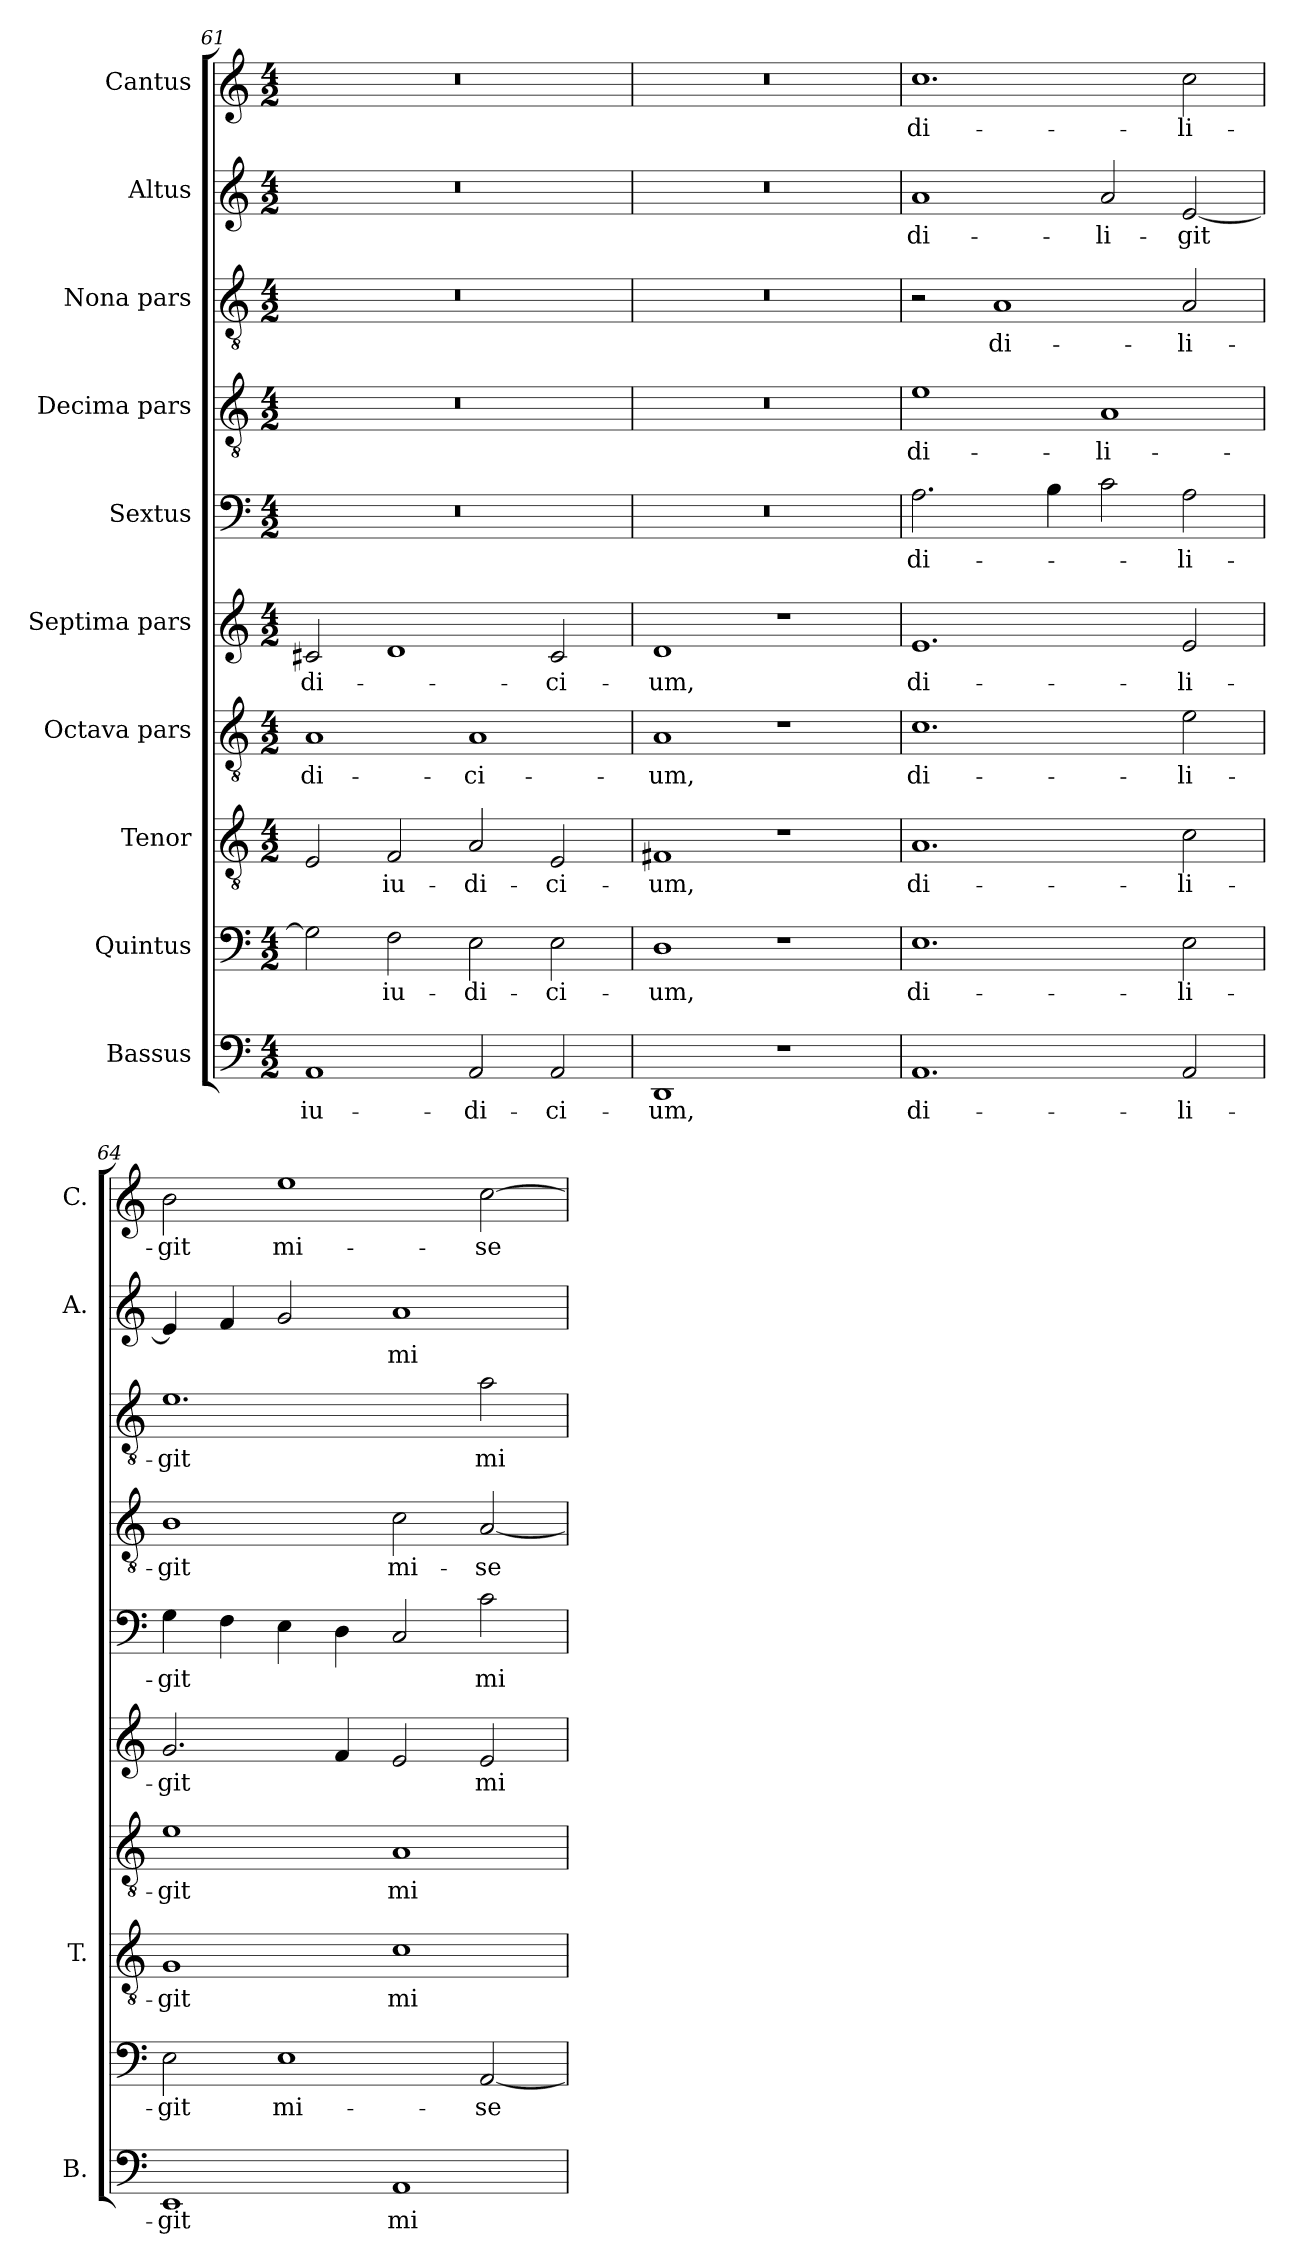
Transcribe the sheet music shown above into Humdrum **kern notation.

**kern	**text	**kern	**text	**kern	**text	**kern	**text	**kern	**text	**kern	**text	**kern	**text	**kern	**text	**kern	**text	**kern	**text
*part10	*part10	*part9	*part9	*part8	*part8	*part7	*part7	*part6	*part6	*part5	*part5	*part4	*part4	*part3	*part3	*part2	*part2	*part1	*part1
*staff10	*staff10	*staff9	*staff9	*staff8	*staff8	*staff7	*staff7	*staff6	*staff6	*staff5	*staff5	*staff4	*staff4	*staff3	*staff3	*staff2	*staff2	*staff1	*staff1
*I"Bassus	*	*I"Quintus	*	*I"Tenor	*	*I"Octava pars	*	*I"Septima pars	*	*I"Sextus	*	*I"Decima pars	*	*I"Nona pars	*	*I"Altus	*	*I"Cantus	*
*I'B.	*	*	*	*I'T.	*	*	*	*	*	*	*	*	*	*	*	*I'A.	*	*I'C.	*
*clefF4	*	*clefF4	*	*clefGv2	*	*clefGv2	*	*clefG2	*	*clefF4	*	*clefGv2	*	*clefGv2	*	*clefG2	*	*clefG2	*
*	*	*	*	*ITrd7c12	*	*ITrd7c12	*	*	*	*	*	*ITrd7c12	*	*ITrd7c12	*	*	*	*	*
*k[]	*	*k[]	*	*k[]	*	*k[]	*	*k[]	*	*k[]	*	*k[]	*	*k[]	*	*k[]	*	*k[]	*
*a:	*	*a:	*	*a:	*	*a:	*	*a:	*	*a:	*	*a:	*	*a:	*	*a:	*	*a:	*
*M4/2	*	*M4/2	*	*M4/2	*	*M4/2	*	*M4/2	*	*M4/2	*	*M4/2	*	*M4/2	*	*M4/2	*	*M4/2	*
=61	=61	=61	=61	=61	=61	=61	=61	=61	=61	=61	=61	=61	=61	=61	=61	=61	=61	=61	=61
!	!LO:LY:b	!	!	!	!	!	!LO:LY:b	!	!LO:LY:b	!LO:N:vis=1	!	!LO:N:vis=1	!	!LO:N:vis=1	!	!LO:N:vis=1	!	!LO:N:vis=1	!
1AA	iu-	2G\]	.	2EE/	.	1AA	-di-	2c#X/	-di-	0r	.	0r	.	0r	.	0r	.	0r	.
!	!	!	!LO:LY:b	!	!LO:LY:b	!	!	!	!	!	!	!	!	!	!	!	!	!	!
.	.	2F\	iu-	2FF/	iu-	.	.	1d	.	.	.	.	.	.	.	.	.	.	.
!	!LO:LY:b	!	!LO:LY:b	!	!LO:LY:b	!	!LO:LY:b	!	!	!	!	!	!	!	!	!	!	!	!
2AA/	-di-	2E\	-di-	2AA/	-di-	1AA	-ci-	.	.	.	.	.	.	.	.	.	.	.	.
!	!LO:LY:b	!	!LO:LY:b	!	!LO:LY:b	!	!	!	!LO:LY:b	!	!	!	!	!	!	!	!	!	!
2AA/	-ci-	2E\	-ci-	2EE/	-ci-	.	.	2c#/	-ci-	.	.	.	.	.	.	.	.	.	.
=62	=62	=62	=62	=62	=62	=62	=62	=62	=62	=62	=62	=62	=62	=62	=62	=62	=62	=62	=62
!	!LO:LY:b	!	!LO:LY:b	!	!LO:LY:b	!	!LO:LY:b	!	!LO:LY:b	!LO:N:vis=1	!	!LO:N:vis=1	!	!LO:N:vis=1	!	!LO:N:vis=1	!	!LO:N:vis=1	!
1DD	-um,	1D	-um,	1FF#X	-um,	1AA	-um,	1d	-um,	0r	.	0r	.	0r	.	0r	.	0r	.
1r	.	1r	.	1r	.	1r	.	1r	.	.	.	.	.	.	.	.	.	.	.
=63	=63	=63	=63	=63	=63	=63	=63	=63	=63	=63	=63	=63	=63	=63	=63	=63	=63	=63	=63
!	!LO:LY:b	!	!LO:LY:b	!	!LO:LY:b	!	!LO:LY:b	!	!LO:LY:b	!	!LO:LY:b	!	!LO:LY:b	!	!	!	!LO:LY:b	!	!LO:LY:b
1.AA	di-	1.E	di-	1.AA	di-	1.C	di-	1.e	di-	2.A\	di-	1E	di-	2r	.	1a	di-	1.cc	di-
!	!	!	!	!	!	!	!	!	!	!	!	!	!	!	!LO:LY:b	!	!	!	!
.	.	.	.	.	.	.	.	.	.	.	.	.	.	1AA	di-	.	.	.	.
.	.	.	.	.	.	.	.	.	.	4B\	.	.	.	.	.	.	.	.	.
!	!	!	!	!	!	!	!	!	!	!	!	!	!LO:LY:b	!	!	!	!LO:LY:b	!	!
.	.	.	.	.	.	.	.	.	.	2c\	.	1AA	-li-	.	.	2a/	-li-	.	.
!	!LO:LY:b	!	!LO:LY:b	!	!LO:LY:b	!	!LO:LY:b	!	!LO:LY:b	!	!LO:LY:b	!	!	!	!LO:LY:b	!	!LO:LY:b	!	!LO:LY:b
2AA/	-li-	2E\	-li-	2C\	-li-	2E\	-li-	2e/	-li-	2A\	-li-	.	.	2AA/	-li-	[<2e/	-git	2cc\	-li-
!!LO:PB:g=z
=64	=64	=64	=64	=64	=64	=64	=64	=64	=64	=64	=64	=64	=64	=64	=64	=64	=64	=64	=64
!	!LO:LY:b	!	!LO:LY:b	!	!LO:LY:b	!	!LO:LY:b	!	!LO:LY:b	!	!LO:LY:b	!	!LO:LY:b	!	!LO:LY:b	!	!	!	!LO:LY:b
1EE	-git	2E\	-git	1GG	-git	1E	-git	2.g/	-git	4G\	-git	1BB	-git	1.E	-git	4e/]	.	2b\	-git
.	.	.	.	.	.	.	.	.	.	4F\	.	.	.	.	.	4f/	.	.	.
!	!	!	!LO:LY:b	!	!	!	!	!	!	!	!	!	!	!	!	!	!	!	!LO:LY:b
.	.	1E	mi-	.	.	.	.	.	.	4E\	.	.	.	.	.	2g/	.	1ee	mi-
.	.	.	.	.	.	.	.	4f/	.	4D\	.	.	.	.	.	.	.	.	.
!	!LO:LY:b	!	!	!	!LO:LY:b	!	!LO:LY:b	!	!	!	!	!	!LO:LY:b	!	!	!	!LO:LY:b	!	!
1AA	mi-	.	.	1C	mi-	1AA	mi-	2e/	.	2C/	.	2C\	mi-	.	.	1a	mi-	.	.
!	!	!	!LO:LY:b	!	!	!	!	!	!LO:LY:b	!	!LO:LY:b	!	!LO:LY:b	!	!LO:LY:b	!	!	!	!LO:LY:b
.	.	[<2AA/	-se-	.	.	.	.	2e/	mi-	2c\	mi-	[<2AA/	-se-	2A\	mi-	.	.	[>2cc\	-se-
=	=	=	=	=	=	=	=	=	=	=	=	=	=	=	=	=	=	=	=
*-	*-	*-	*-	*-	*-	*-	*-	*-	*-	*-	*-	*-	*-	*-	*-	*-	*-	*-	*-
